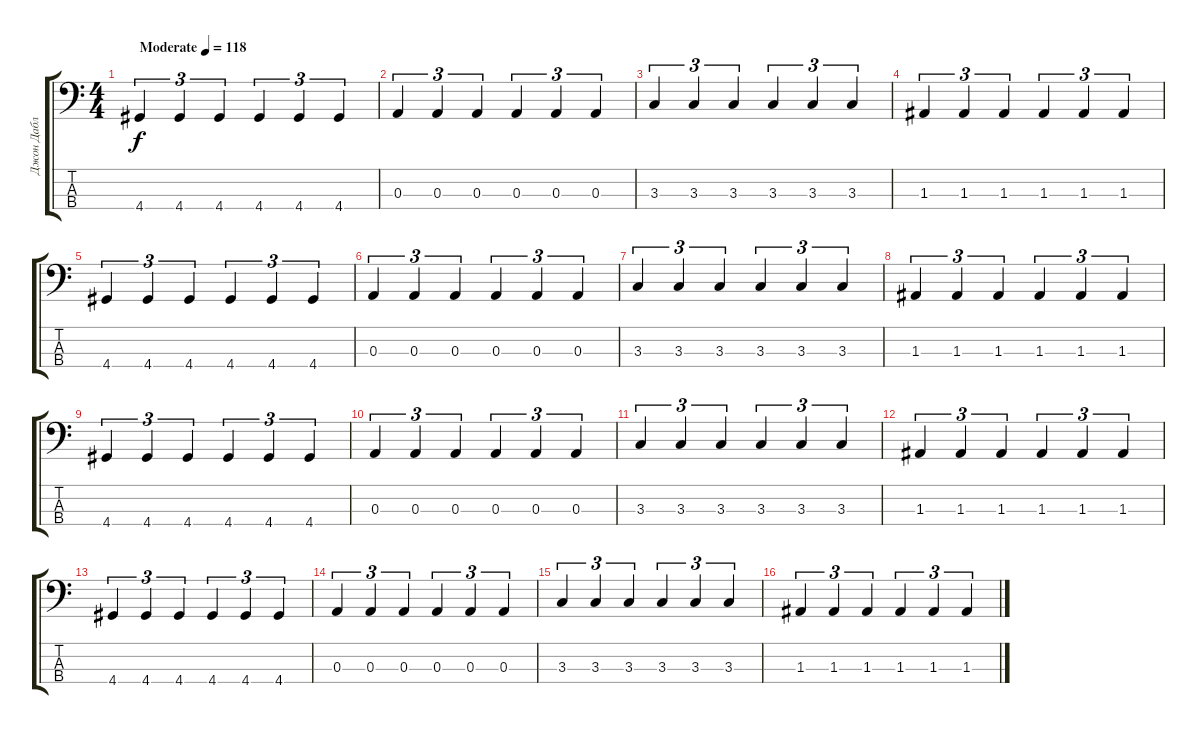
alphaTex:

\track ("Джон Дабл" "Джон Дабл") {instrument electricbassfinger}
\staff {score tabs}
\tuning (G2 D2 A1 E1) {hide}
\ts (4 4)
\tempo (118 "Moderate")
\clef f4
\ks c
4.4.4{tu (3 2) dy f instrument electricbassfinger} 4.4.4{tu (3 2)} 4.4.4{tu (3 2)} 4.4.4{tu (3 2)} 4.4.4{tu (3 2)} 4.4.4{tu (3 2)} |
0.3.4{tu (3 2)} 0.3.4{tu (3 2)} 0.3.4{tu (3 2)} 0.3.4{tu (3 2)} 0.3.4{tu (3 2)} 0.3.4{tu (3 2)} |
3.3.4{tu (3 2)} 3.3.4{tu (3 2)} 3.3.4{tu (3 2)} 3.3.4{tu (3 2)} 3.3.4{tu (3 2)} 3.3.4{tu (3 2)} |
1.3.4{tu (3 2)} 1.3.4{tu (3 2)} 1.3.4{tu (3 2)} 1.3.4{tu (3 2)} 1.3.4{tu (3 2)} 1.3.4{tu (3 2)} |
4.4.4{tu (3 2)} 4.4.4{tu (3 2)} 4.4.4{tu (3 2)} 4.4.4{tu (3 2)} 4.4.4{tu (3 2)} 4.4.4{tu (3 2)} |
0.3.4{tu (3 2)} 0.3.4{tu (3 2)} 0.3.4{tu (3 2)} 0.3.4{tu (3 2)} 0.3.4{tu (3 2)} 0.3.4{tu (3 2)} |
3.3.4{tu (3 2)} 3.3.4{tu (3 2)} 3.3.4{tu (3 2)} 3.3.4{tu (3 2)} 3.3.4{tu (3 2)} 3.3.4{tu (3 2)} |
1.3.4{tu (3 2)} 1.3.4{tu (3 2)} 1.3.4{tu (3 2)} 1.3.4{tu (3 2)} 1.3.4{tu (3 2)} 1.3.4{tu (3 2)} |
4.4.4{tu (3 2)} 4.4.4{tu (3 2)} 4.4.4{tu (3 2)} 4.4.4{tu (3 2)} 4.4.4{tu (3 2)} 4.4.4{tu (3 2)} |
0.3.4{tu (3 2)} 0.3.4{tu (3 2)} 0.3.4{tu (3 2)} 0.3.4{tu (3 2)} 0.3.4{tu (3 2)} 0.3.4{tu (3 2)} |
3.3.4{tu (3 2)} 3.3.4{tu (3 2)} 3.3.4{tu (3 2)} 3.3.4{tu (3 2)} 3.3.4{tu (3 2)} 3.3.4{tu (3 2)} |
1.3.4{tu (3 2)} 1.3.4{tu (3 2)} 1.3.4{tu (3 2)} 1.3.4{tu (3 2)} 1.3.4{tu (3 2)} 1.3.4{tu (3 2)} |
4.4.4{tu (3 2)} 4.4.4{tu (3 2)} 4.4.4{tu (3 2)} 4.4.4{tu (3 2)} 4.4.4{tu (3 2)} 4.4.4{tu (3 2)} |
0.3.4{tu (3 2)} 0.3.4{tu (3 2)} 0.3.4{tu (3 2)} 0.3.4{tu (3 2)} 0.3.4{tu (3 2)} 0.3.4{tu (3 2)} |
3.3.4{tu (3 2)} 3.3.4{tu (3 2)} 3.3.4{tu (3 2)} 3.3.4{tu (3 2)} 3.3.4{tu (3 2)} 3.3.4{tu (3 2)} |
1.3.4{tu (3 2)} 1.3.4{tu (3 2)} 1.3.4{tu (3 2)} 1.3.4{tu (3 2)} 1.3.4{tu (3 2)} 1.3.4{tu (3 2)}
